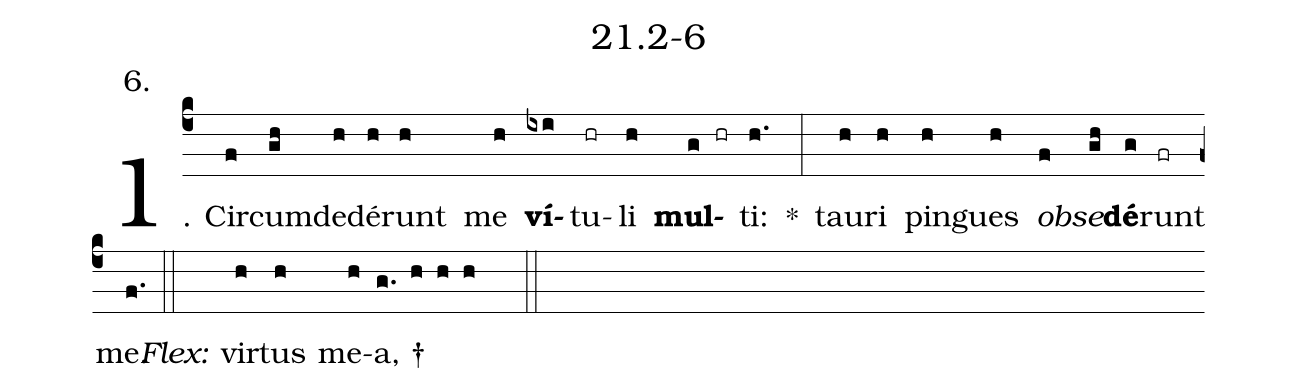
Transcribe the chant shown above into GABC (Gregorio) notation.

name: 21.2-6;
annotation: 6.;
%%
(c4)1. Cir(f)cum(gh)de(h)dé(h)runt(h) me(h) <b>ví</b>(ixi)tu(hr)li(h) <b>mul</b>(g hr)ti:(h.) *(:) tau(h)ri(h) pin(h)gues(h) <i>ob</i>(f)<i>se</i>(gh)<b>dé</b>(g)runt(fr) me.(f.) (::)
<i>Flex:</i>()  vir(h)tus(h) me(h)a, †(g. h h h  ::)

%E(h) u(h) o(f) u(gh) a(g) e.(f.) (::)
